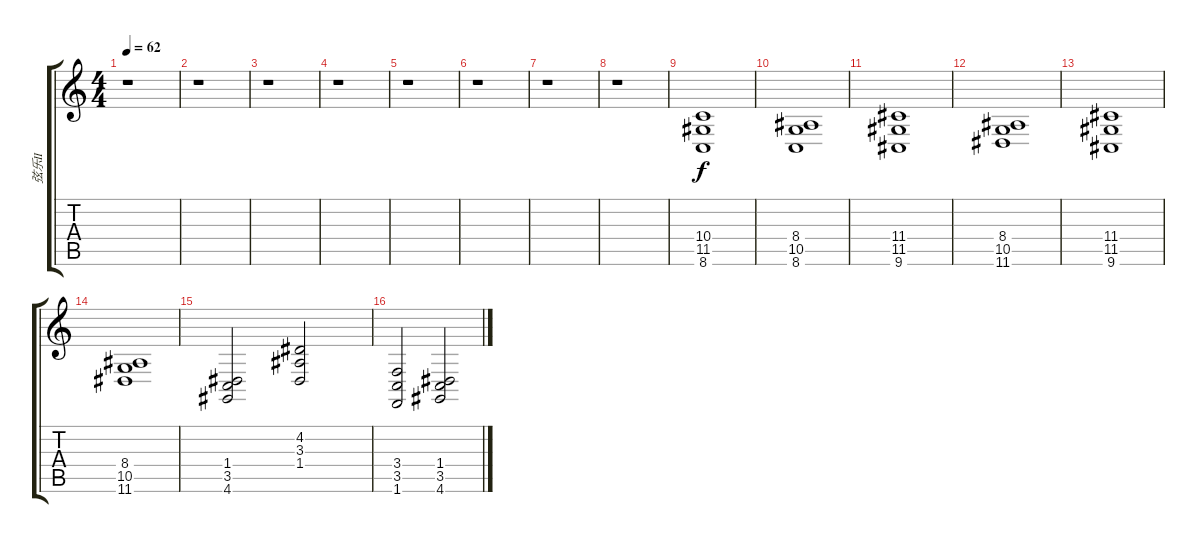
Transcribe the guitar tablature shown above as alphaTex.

\track ("弦乐Ⅱ" "弦乐Ⅱ") {instrument stringensemble2}
\staff {score tabs}
\tuning (E4 B3 G3 D3 A2 E2) {hide}
\ts (4 4)
\tempo 62
\clef g2
\ks c
r.1{dy f} |
r.1 |
r.1 |
r.1 |
r.1 |
r.1 |
r.1 |
r.1 |
(10.4 11.5 8.6).1 |
(8.4 10.5 8.6).1 |
(11.4 11.5 9.6).1 |
(8.4 10.5 11.6).1 |
(11.4 11.5 9.6).1 |
(8.4 10.5 11.6).1 |
(1.4 3.5 4.6).2 (4.2 3.3 1.4).2 |
(3.4 3.5 1.6).2 (1.4 3.5 4.6).2
